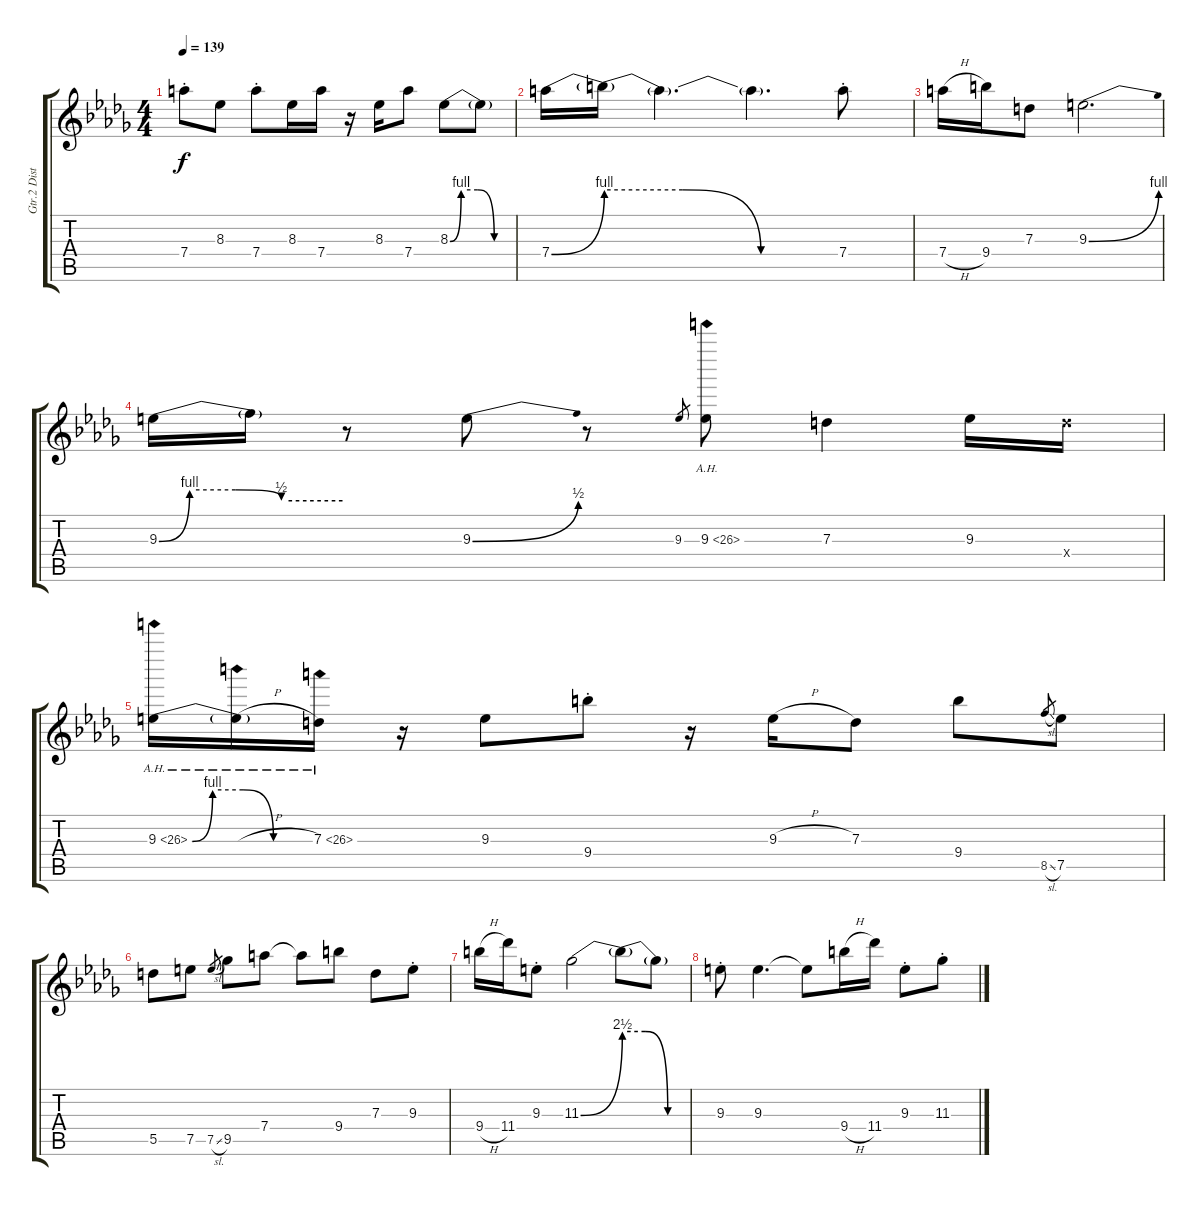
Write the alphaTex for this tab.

\track ("Gtr.2 Distortion Gtr." "Gtr.2 Dist") {instrument distortionguitar}
\staff {score tabs}
\tuning (E4 B3 G3 D4 A3 E3) {hide}
\ts (4 4)
\tempo 139
\clef g2
\ks db
7.4{st}.8{dy f} 8.3.8 7.4{st}.8 8.3.16 7.4.16 r.16 8.3.16 7.4.8 8.3{be (custom 0 0 10 4 25 4 40 0 60 0)}.8 8.3{t}.8 |
7.4{be (bend 0 0 60 4)}.16 7.4{be (custom 0 4 20 4 40 0 60 0) t}.16 7.4{t}.4{d} 7.4{t}.4{d} 7.4{st}.8 |
7.4{h}.16 9.4.16 7.3.8 9.3{be (bend 0 0 60 4)}.2{d} |
9.3{be (custom 0 0 10 4 25 4 40 2 60 2)}.16 9.3{t}.16 r.8 9.3{be (bend 0 0 60 2)}.8 r.8 9.3.8{gr} 9.3{ah 17}.8 7.3.4 9.3.16 0.4{x}.16 |
9.3{be (custom 0 0 10 4 25 4 40 0 60 0) ah 17}.16 9.3{ah 19 h t}.16 7.3{ah 19}.16 r.16 9.3.8 9.4{st}.8 r.16 9.3{h}.16 7.3.8 9.4.8 8.5{sl}.8{gr} 7.5.8 |
5.5.8 7.5.8 7.5{sl}.8{gr} 9.5.8 7.4.8 7.4{t}.8 9.4.8 7.3.8 9.3{st}.8 |
9.4{h}.16 11.4.16 9.3{st}.8 11.3{be (bend 0 0 60 10)}.2 11.3{be (custom 0 10 20 10 40 0 60 0) t}.8 11.3{t}.8 |
9.3{st}.8 9.3.4{d} 9.3{t}.8 9.4{h}.16 11.4.16 9.3{st}.8 11.3{st}.8
